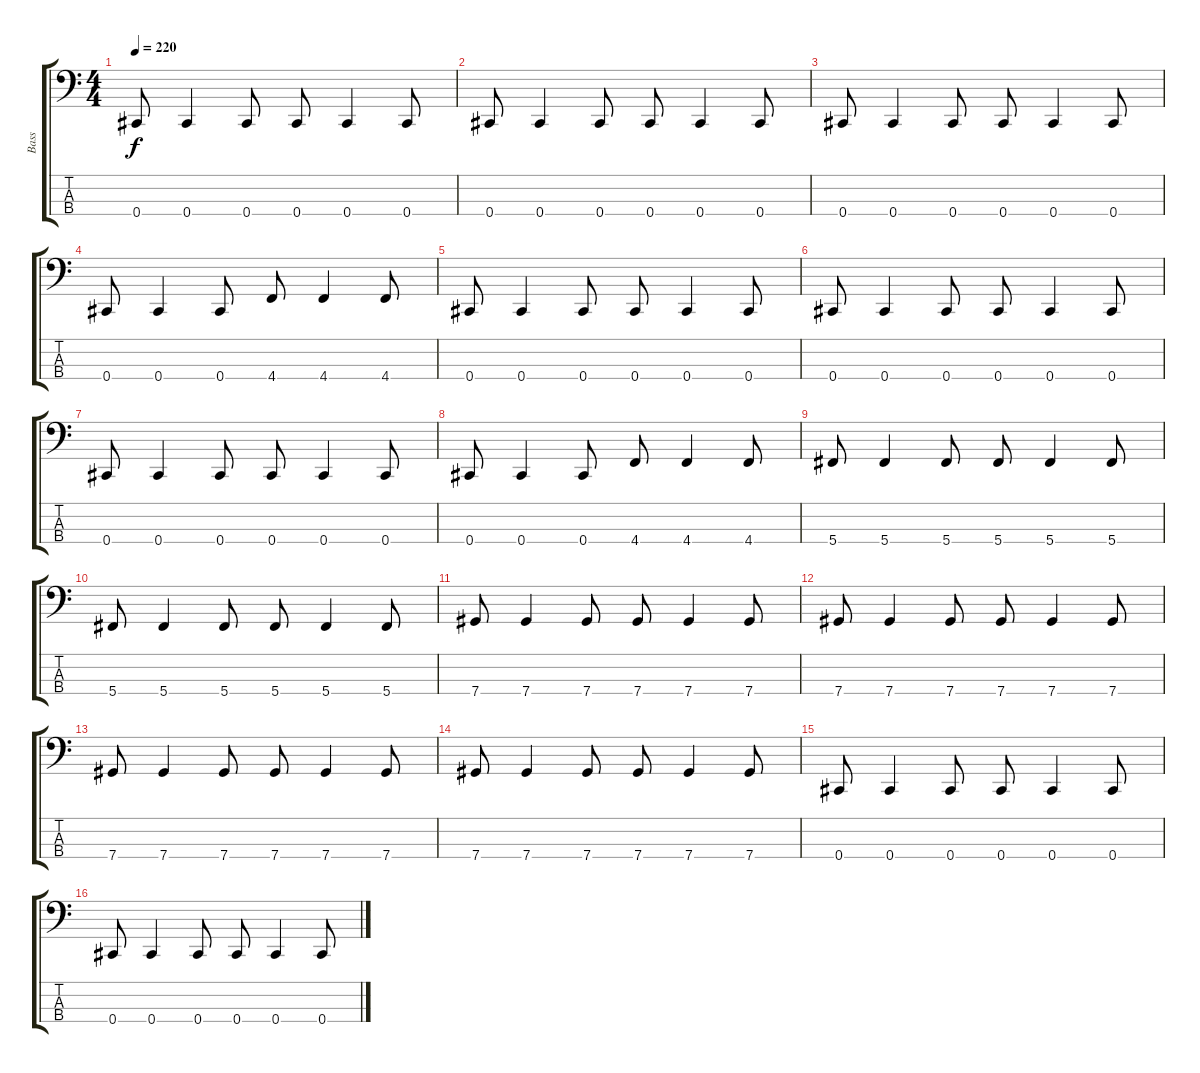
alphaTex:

\track ("Bass" "Bass") {instrument electricbassfinger}
\staff {score tabs}
\tuning (Gb2 Db2 Ab1 Db1) {hide}
\ts (4 4)
\tempo 220
\clef f4
\ks c
0.4.8{dy f} 0.4.4 0.4.8 0.4.8 0.4.4 0.4.8 |
0.4.8 0.4.4 0.4.8 0.4.8 0.4.4 0.4.8 |
0.4.8 0.4.4 0.4.8 0.4.8 0.4.4 0.4.8 |
0.4.8 0.4.4 0.4.8 4.4.8 4.4.4 4.4.8 |
0.4.8 0.4.4 0.4.8 0.4.8 0.4.4 0.4.8 |
0.4.8 0.4.4 0.4.8 0.4.8 0.4.4 0.4.8 |
0.4.8 0.4.4 0.4.8 0.4.8 0.4.4 0.4.8 |
0.4.8 0.4.4 0.4.8 4.4.8 4.4.4 4.4.8 |
5.4.8 5.4.4 5.4.8 5.4.8 5.4.4 5.4.8 |
5.4.8 5.4.4 5.4.8 5.4.8 5.4.4 5.4.8 |
7.4.8 7.4.4 7.4.8 7.4.8 7.4.4 7.4.8 |
7.4.8 7.4.4 7.4.8 7.4.8 7.4.4 7.4.8 |
7.4.8 7.4.4 7.4.8 7.4.8 7.4.4 7.4.8 |
7.4.8 7.4.4 7.4.8 7.4.8 7.4.4 7.4.8 |
0.4.8 0.4.4 0.4.8 0.4.8 0.4.4 0.4.8 |
0.4.8 0.4.4 0.4.8 0.4.8 0.4.4 0.4.8
